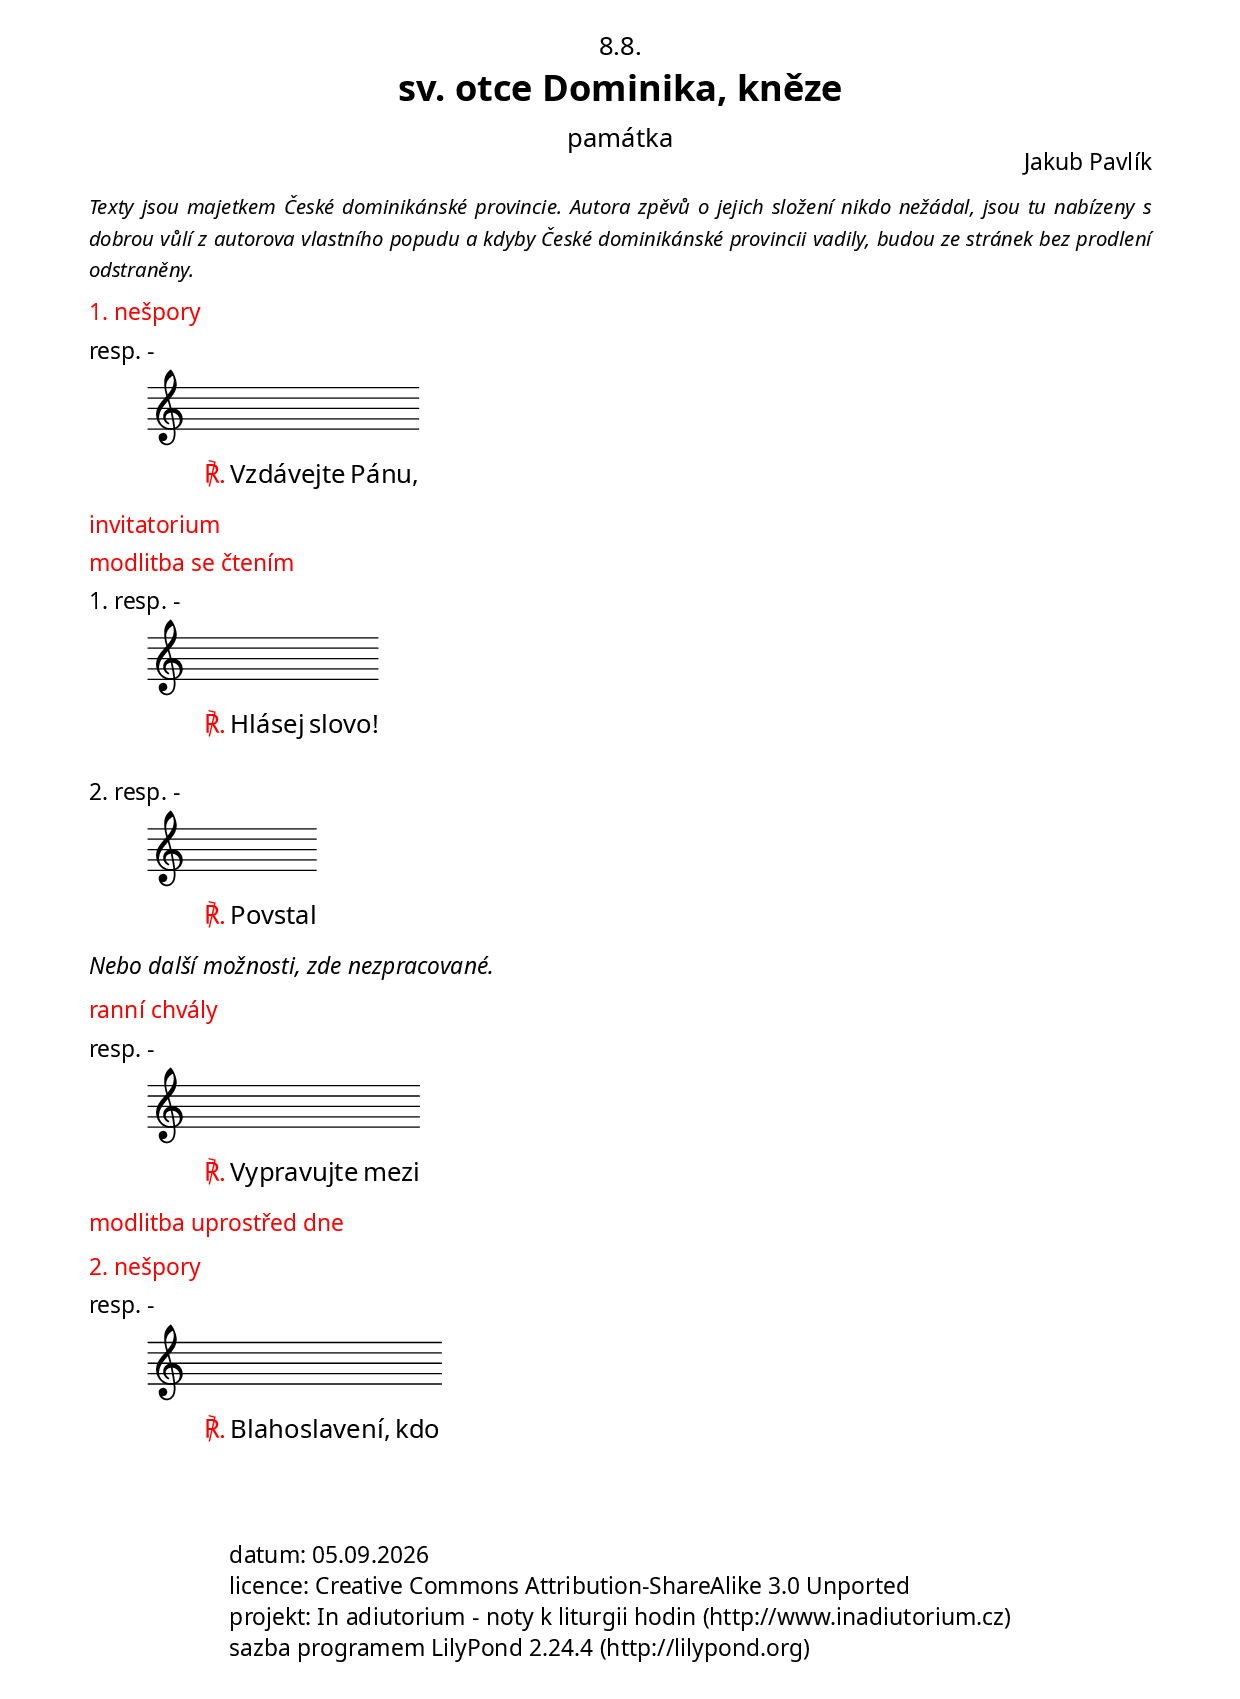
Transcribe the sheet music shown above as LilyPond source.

\version "2.16.0"

\include "../../spolecne.ly"
\include "../../dilyresponsorii.ly"
poznamkaOP = \markup\small\italic\justify {
  Texty jsou majetkem České dominikánské provincie.
  Autora zpěvů o jejich složení nikdo nežádal, jsou tu nabízeny
  s dobrou vůlí z autorova vlastního popudu a kdyby 
  České dominikánské provincii vadily, budou ze stránek bez prodlení odstraněny.
}


\header {
  title = \markup\titleSvatek
            "sv. otce Dominika, kněze"
            památka
            8.8.
  composer = "Jakub Pavlík"
}

\markup\poznamkaOP

\markup {\nadpisHodinka {"1. nešpory"}}

\score {
  \relative c' {
    \choralniRezim
    
  }
  \addlyrics {
    Když konec věku nadcházel, 
    nebeský nový hlasatel Dominik chudobou se skvěl, 
    v předzvěsti podobu psa měl.
  }
  \header {
    quid = "1. ant."
    modus = ""
    differentia = "" 
    psalmus = "Žalm 140"
    id = ""
    piece = \markup {\sestavTitulek}
  }
}

\score {
  \relative c' {
    \choralniRezim
    
  }
  \addlyrics {
    Pro Kristovo jméno žil, umíral, 
    všude Boží semeno rozséval, 
    chráněn štítem chudoby bojoval.
  }
  \header {
    quid = "2. ant."
    modus = ""
    differentia = "" 
    psalmus = "Žalm 141"
    id = ""
    piece = \markup {\sestavTitulek}
  }
}

\score {
  \relative c' {
    \choralniRezim
    
  }
  \addlyrics {
    V jasné nebe vchází již, 
    tělesných pout zbaven, 
    naplněnou Pánem číš 
    okouší teď blažen.
  }
  \header {
    quid = "3. ant."
    modus = ""
    differentia = "" 
    psalmus = "Flp 2"
    id = ""
    piece = \markup {\sestavTitulek}
  }
}

\score {
  \relative c' {
    \choralniRezim
    
    % R
    \neviditelna a
    
    % V
    \neviditelna a
    
    % R
    \neviditelna a
    
    % Slava
  }
  \addlyrics {
    \Response Vzdávejte Pánu, Boží děti,_* čest a slávu.
    \Verse Vzdávejte poctu jeho jménu.
    \Response Čest a slávu.
    \textRespDoxologie
  }
  \header {
    quid = "resp."
    modus = ""
    id = ""
    piece = \markup {\sestavTitulekResp}
  }
}

\score {
  \relative c' {
    \choralniRezim
    
  }
  \addlyrics {
    Blažený Dominik pozdvihl ruce k nebi a pravil: 
    Otče svatý, ty víš, že jsem ochotně a vytrvale plnil tvou vůli 
    a ochránil jsem a zachoval ty, které jsi mi dal. 
    Teď zas je doporoučím tobě, zachovej je a ochraňuj. 
  }
  \header {
    quid = "ant. k Magnificat"
    modus = ""
    differentia = "" 
    psalmus = ""
    id = ""
    piece = \markup {\sestavTitulekBezZalmu}
  }
}

\markup {\nadpisHodinka {"invitatorium"}}

\score {
  \relative c' {
    \choralniRezim
    
  }
  \addlyrics {
    Pojďte se klanět Pánu apoštolů, 
    který učinil z Dominika hlasatele evangelia.
  }
  \header {
    quid = "ant."
    modus = ""
    differentia = "" 
    psalmus = ""
    id = ""
    piece = \markup {\sestavTitulekBezZalmu}
  }
}

\markup {\nadpisHodinka {"modlitba se čtením"}}

\score {
  \relative c' {
    \choralniRezim
    
  }
  \addlyrics {
    Ty, o kterých Pán předem věděl, ty také předurčil, 
    aby byli ve shodě s  obrazem jeho Syna, 
    aby tak on byl první z mnoha bratří.
  }
  \header {
    quid = "1. ant."
    modus = ""
    differentia = "" 
    psalmus = "Žalm 1"
    id = ""
    piece = \markup {\sestavTitulek}
  }
}

\score {
  \relative c' {
    \choralniRezim
    
  }
  \addlyrics {
    Bůh zazářil v našem srdci, 
    aby osvítil lidi poznáním jeho velebnosti, 
    která je na Kristově tváři.
  }
  \header {
    quid = "2. ant."
    modus = ""
    differentia = "" 
    psalmus = "Žalm 2"
    id = ""
    piece = \markup {\sestavTitulek}
  }
}

\score {
  \relative c' {
    \choralniRezim
    
  }
  \addlyrics {
    Bůh, dárce naděje, ať vás naplní samou radostí i pokojem ve víře, 
    abyste prospívali v naději s mocnou pomocí Ducha Svatého.
  }
  \header {
    quid = "3. ant."
    modus = ""
    differentia = "" 
    psalmus = "Žalm 23"
    id = ""
    piece = \markup {\sestavTitulek}
  }
}

\score {
  \relative c' {
    \choralniRezim
    
    % R
    \neviditelna a
    
    % V
    \neviditelna a
    
    % R
    \neviditelna a
    
    % Slava
  }
  \addlyrics {
    \Response Hlásej slovo! Naléhej, ať je to vhod či nevhod, usvědčuj, domlouvej, napomínej, s veškerou shovívavostí a znalostí nauky._* 
    Ty však buď ve všem rozvážný, vytrvalý ve zkouškách, pracuj jako hlasatel evangelia.
    \Verse Jak milý je příchod těch, kdo přinášejí radostnou zvěst!_* 
    Ty však buď ve všem rozvážný, vytrvalý ve zkouškách, pracuj jako hlasatel evangelia. 
  }
  \header {
    quid = "1. resp."
    modus = ""
    id = ""
    piece = \markup {\sestavTitulekResp}
  }
}

\score {
  \relative c' {
    \choralniRezim
    
    % R
    \neviditelna a
    
    % V
    \neviditelna a
    
    
  }
  \addlyrics {
    \Response Povstal nový hlasatel spásy, byl jak oheň_* 
    a jeho slovo plálo jak pochodeň.
    \Verse V jeho ústech byla nauka pravdy, nepravost se nenalezla na jeho rtech._* 
    A jeho slovo plálo jak pochodeň. 
  }
  \header {
    quid = "2. resp."
    modus = ""
    id = ""
    piece = \markup {\sestavTitulekResp}
  }
}

\markup\italic{Nebo další možnosti, zde nezpracované.}

\markup {\nadpisHodinka {"ranní chvály"}}

\score {
  \relative c' {
    \choralniRezim
    
  }
  \addlyrics {
    Jako žízní jelen po prameni vody, 
    tak žíznil Kristův služebník po mučednictví.
  }
  \header {
    quid = "1. ant."
    modus = ""
    differentia = "" 
    psalmus = "Žalm 63"
    id = ""
    piece = \markup {\sestavTitulek}
  }
}

\score {
  \relative c' {
    \choralniRezim
    
  }
  \addlyrics {
    Bratr Dominik setrvával v modlitbě ve dne v noci.
  }
  \header {
    quid = "2. ant."
    modus = ""
    differentia = "" 
    psalmus = "Dan 3-III"
    id = ""
    piece = \markup {\sestavTitulek}
  }
}

\score {
  \relative c' {
    \choralniRezim
    
  }
  \addlyrics {
    Když Dominik posílal bratry kázat, prosil je a napomínal, 
    aby horlivě pracovali na spáse duší.
  }
  \header {
    quid = "3. ant."
    modus = ""
    differentia = "" 
    psalmus = "Žalm 149"
    id = ""
    piece = \markup {\sestavTitulek}
  }
}

\score {
  \relative c' {
    \choralniRezim
    
    % R
    \neviditelna a
    
    % V
    \neviditelna a
    
    % R
    \neviditelna a
    
    % Slava
  }
  \addlyrics {
    \Response Vypravujte mezi pohany_* o Pánově slávě.
    \Verse Mezi všemi národy o jeho divech._*
    \Response O Pánově slávě. 
    \textRespDoxologie
  }
  \header {
    quid = "resp."
    modus = ""
    id = ""
    piece = \markup {\sestavTitulekResp}
  }
}

\score {
  \relative c' {
    \choralniRezim
    
  }
  \addlyrics {
    Jak milý je příchod toho, kdo zvěstuje pokoj a oznamuje spásu, 
    který praví Sionu: Kraluje Bůh tvůj.
  }
  \header {
    quid = "ant. k Benedictus"
    modus = ""
    differentia = "" 
    psalmus = ""
    id = ""
    piece = \markup {\sestavTitulekBezZalmu}
  }
}

\markup {\nadpisHodinka {"modlitba uprostřed dne"}}

\score {
  \relative c' {
    \choralniRezim
    
  }
  \addlyrics {
    Mějte lásku, buďte pokorní, 
    vaším vlastnictvím ať je dobrovolná chudoba.
  }
  \header {
    quid = "ant. dopoledne"
    modus = ""
    differentia = "" 
    psalmus = ""
    id = ""
    piece = \markup {\sestavTitulekBezZalmu}
  }
}

\score {
  \relative c' {
    \choralniRezim
    
  }
  \addlyrics {
    Byl to největší a nejlepší těšitel pokoušených bratří i jiných lidí.
  }
  \header {
    quid = "ant. v poledne"
    modus = ""
    differentia = "" 
    psalmus = ""
    id = ""
    piece = \markup {\sestavTitulekBezZalmu}
  }
}

\score {
  \relative c' {
    \choralniRezim
    
  }
  \addlyrics {
    Opravdově miloval chudobu a nosil vždy prostý oděv.
  }
  \header {
    quid = "ant. odpoledne"
    modus = ""
    differentia = "" 
    psalmus = ""
    id = ""
    piece = \markup {\sestavTitulekBezZalmu}
  }
}

\markup {\nadpisHodinka {"2. nešpory"}}

\score {
  \relative c' {
    \choralniRezim
    
  }
  \addlyrics {
    Všechny lidi objímal širokou náručí lásky 
    a protože měl všechny rád, měli všichni rádi jeho.
  }
  \header {
    quid = "1. ant."
    modus = ""
    differentia = "" 
    psalmus = "Žalm 115"
    id = ""
    piece = \markup {\sestavTitulek}
  }
}

\score {
  \relative c' {
    \choralniRezim
    
  }
  \addlyrics {
    Pohnut soucitem a láskou prodal knihy a všechno, co měl, 
    a daroval to na výživu chudých.
  }
  \header {
    quid = "2. ant."
    modus = ""
    differentia = "" 
    psalmus = "Žalm 124"
    id = ""
    piece = \markup {\sestavTitulek}
  }
}

\score {
  \relative c' {
    \choralniRezim
    
  }
  \addlyrics {
    Hlasitě volal: Pane, smiluj se nad svým lidem. Co bude s hříšníky?
  }
  \header {
    quid = "3. ant."
    modus = ""
    differentia = "" 
    psalmus = "Ef 1"
    id = ""
    piece = \markup {\sestavTitulek}
  }
}

\score {
  \relative c' {
    \choralniRezim
    
    % R
    \neviditelna a
    
    % V
    \neviditelna a
    
    % R
    \neviditelna a
    
    % Slava
  }
  \addlyrics {
    \Response Blahoslavení, kdo slyší Boží slovo_* a zachovávají je.
    \Verse Přinášejí užitek v trpělivosti._*
    \Response A zachovávají je. 
    \textRespDoxologie
  }
  \header {
    quid = "resp."
    modus = ""
    id = ""
    piece = \markup {\sestavTitulekResp}
  }
}

\score {
  \relative c' {
    \choralniRezim
    
  }
  \addlyrics {
    Velký Otče, svatý Dominiku, v hodině smrti nás přijmi k sobě, 
    a zde na zemi na nás pohlížej vždy s láskou.
  }
  \header {
    quid = "ant."
    modus = ""
    differentia = "" 
    psalmus = ""
    id = ""
    piece = \markup {\sestavTitulekBezZalmu}
  }
}